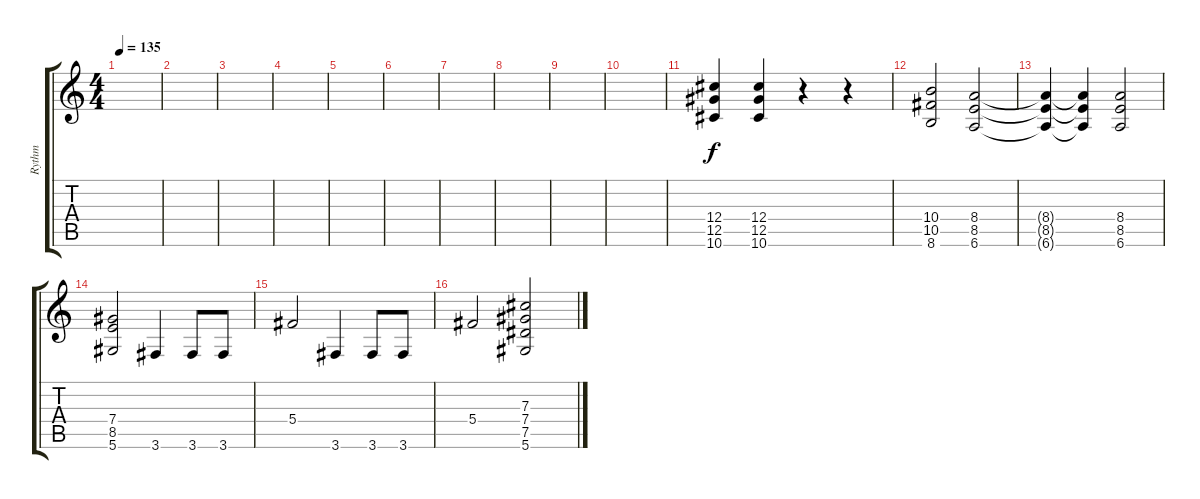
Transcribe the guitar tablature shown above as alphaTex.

\track ("Rythm" "Rythm") {instrument distortionguitar}
\staff {score tabs}
\tuning (Eb4 Bb3 Gb3 Db3 Ab2 Eb2) {hide}
\ts (4 4)
\tempo 135
\clef g2
\ks c
|
|
|
|
|
|
|
|
|
|
(12.4 12.5 10.6).4 (12.4 12.5 10.6).4 r.4 r.4 |
(10.4 10.5 8.6).2 (8.4 8.5 6.6).2 |
(8.4{t} 8.5{t} 6.6{t}).4 (8.4{t} 8.5{t} 6.6{t}).4 (8.4 8.5 6.6).2 |
(7.4 8.5 5.6).2 3.6.4 3.6.8 3.6.8 |
5.4.2 3.6.4 3.6.8 3.6.8 |
5.4.2 (7.3 7.4 7.5 5.6).2
